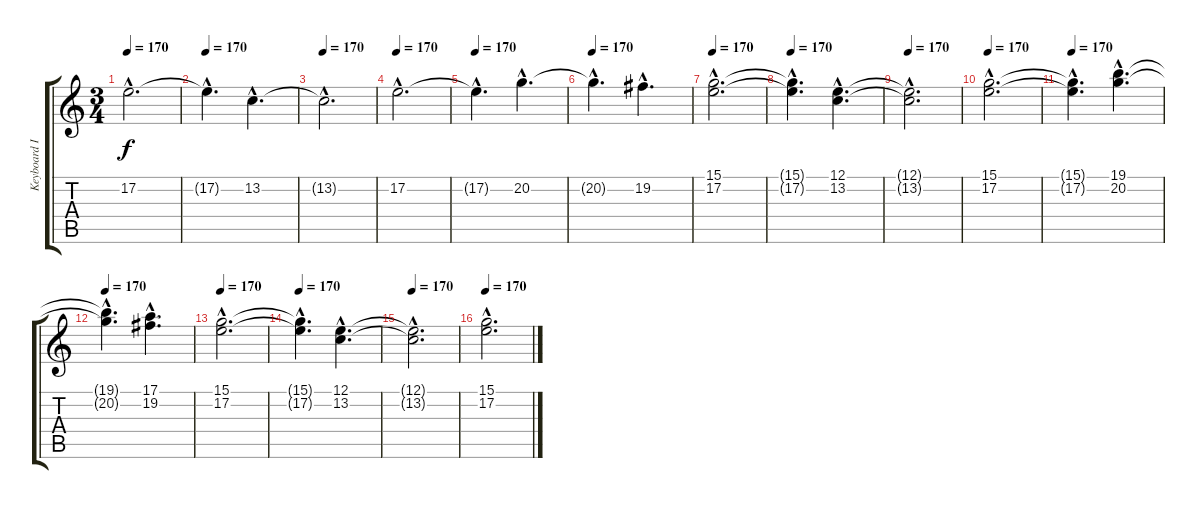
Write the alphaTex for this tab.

\track ("Keyboard III" "Keyboard I") {instrument flute}
\staff {score tabs}
\tuning (E4 B3 G3 D3 A2 E2) {hide}
\ts (3 4)
\tempo 170
\clef g2
\ks c
17.2{hac}.2{d dy f} |
\tempo 170
17.2{hac t}.4{d} 13.2{hac}.4{d} |
\tempo 170
13.2{hac t}.2{d} |
\tempo 170
17.2{hac}.2{d} |
\tempo 170
17.2{hac t}.4{d} 20.2{hac}.4{d} |
\tempo 170
20.2{hac t}.4{d} 19.2{hac}.4{d} |
\tempo 170
(15.1{hac} 17.2{hac}).2{d} |
\tempo 170
(15.1{hac t} 17.2{hac t}).4{d} (12.1{hac} 13.2{hac}).4{d} |
\tempo 170
(12.1{hac t} 13.2{hac t}).2{d} |
\tempo 170
(15.1{hac} 17.2{hac}).2{d} |
\tempo 170
(15.1{hac t} 17.2{hac t}).4{d} (19.1{hac} 20.2{hac}).4{d} |
\tempo 170
(19.1{hac t} 20.2{hac t}).4{d} (17.1{hac} 19.2{hac}).4{d} |
\tempo 170
(15.1{hac} 17.2{hac}).2{d} |
\tempo 170
(15.1{hac t} 17.2{hac t}).4{d} (12.1{hac} 13.2{hac}).4{d} |
\tempo 170
(12.1{hac t} 13.2{hac t}).2{d} |
\tempo 170
(15.1{hac} 17.2{hac}).2{d}
